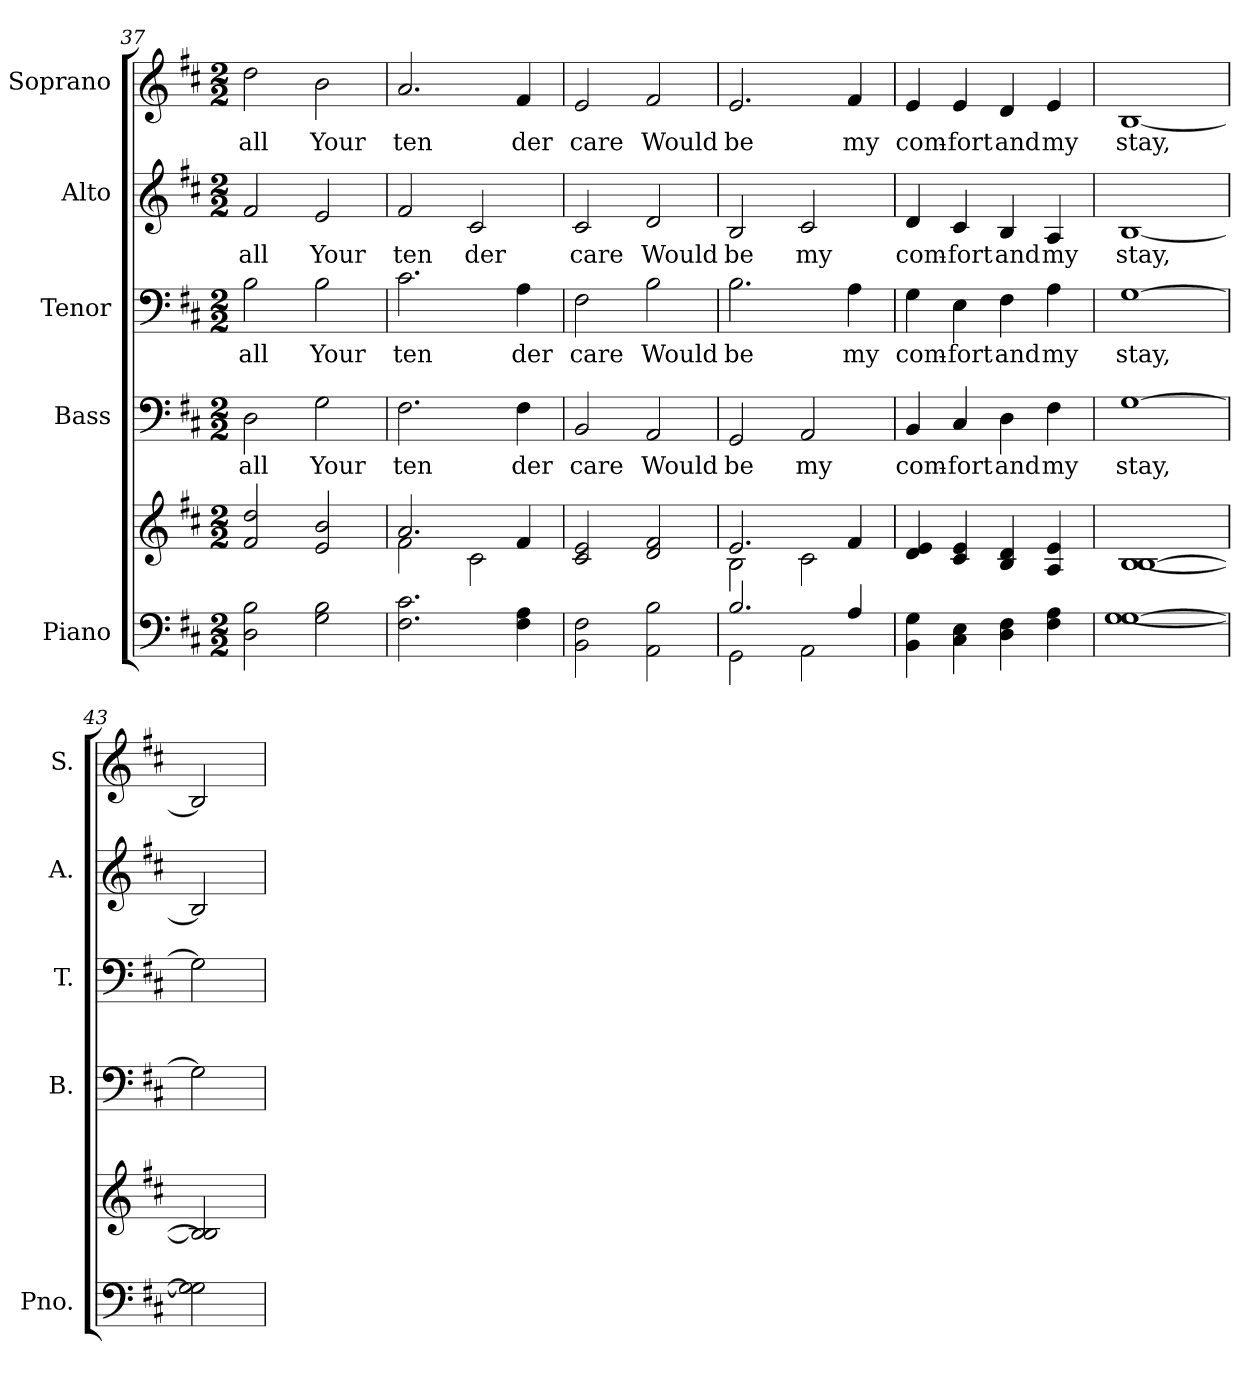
**kern	**kern	**kern	**text	**kern	**text	**kern	**text	**kern	**text
*part5	*part5	*part4	*part4	*part3	*part3	*part2	*part2	*part1	*part1
*staff6	*staff5	*staff4	*staff4	*staff3	*staff3	*staff2	*staff2	*staff1	*staff1
*I"Piano	*	*I"Bass	*	*I"Tenor	*	*I"Alto	*	*I"Soprano	*
*I'Pno.	*	*I'B.	*	*I'T.	*	*I'A.	*	*I'S.	*
*clefF4	*clefG2	*clefF4	*	*clefF4	*	*clefG2	*	*clefG2	*
*k[f#c#]	*k[f#c#]	*k[f#c#]	*	*k[f#c#]	*	*k[f#c#]	*	*k[f#c#]	*
*D:	*D:	*D:	*	*D:	*	*D:	*	*D:	*
*M2/2	*M2/2	*M2/2	*	*M2/2	*	*M2/2	*	*M2/2	*
=37	=37	=37	=37	=37	=37	=37	=37	=37	=37
!	!	!	!LO:LY:b:color=#000000	!	!	!	!	!	!
!	!	!	!	!	!LO:LY:b:color=#000000	!	!	!	!
!	!	!	!	!	!	!	!LO:LY:b:color=#000000	!	!
!	!	!	!	!	!	!	!	!	!LO:LY:b:color=#000000
2Di\ 2Bi	2f#i/ 2ddi	2Di\	all	2Bi\	all	2f#i/	all	2ddi\	all
!	!	!	!LO:LY:b:color=#000000	!	!	!	!	!	!
!	!	!	!	!	!LO:LY:b:color=#000000	!	!	!	!
!	!	!	!	!	!	!	!LO:LY:b:color=#000000	!	!
!	!	!	!	!	!	!	!	!	!LO:LY:b:color=#000000
2Gi\ 2Bi	2ei/ 2bi	2Gi\	Your	2Bi\	Your	2ei/	Your	2bi\	Your
=38	=38	=38	=38	=38	=38	=38	=38	=38	=38
*	*^	*	*	*	*	*	*	*	*
!	!	!	!	!LO:LY:b:color=#000000	!	!	!	!	!	!
!	!	!	!	!	!	!LO:LY:b:color=#000000	!	!	!	!
!	!	!	!	!	!	!	!	!LO:LY:b:color=#000000	!	!
!	!	!	!	!	!	!	!	!	!	!LO:LY:b:color=#000000
2.F#i\ 2.c#i	2.ai/	2f#i\	2.F#i\	ten	2.c#i\	ten	2f#i/	ten	2.ai/	ten
!	!	!	!	!	!	!	!	!LO:LY:b:color=#000000	!	!
.	.	2c#i\	.	.	.	.	2c#i/	der	.	.
!	!	!	!	!LO:LY:b:color=#000000	!	!	!	!	!	!
!	!	!	!	!	!	!LO:LY:b:color=#000000	!	!	!	!
!	!	!	!	!	!	!	!	!	!	!LO:LY:b:color=#000000
4F#i\ 4Ai	4f#i/	.	4F#i\	der	4Ai\	der	.	.	4f#i/	der
*	*v	*v	*	*	*	*	*	*	*	*
!!LO:PB:g=z
=39	=39	=39	=39	=39	=39	=39	=39	=39	=39
!	!	!	!LO:LY:b:color=#000000	!	!	!	!	!	!
!	!	!	!	!	!LO:LY:b:color=#000000	!	!	!	!
!	!	!	!	!	!	!	!LO:LY:b:color=#000000	!	!
!	!	!	!	!	!	!	!	!	!LO:LY:b:color=#000000
2BBi\ 2F#i	2c#i/ 2ei	2BBi/	care	2F#i\	care	2c#i/	care	2ei/	care
!	!	!	!LO:LY:b:color=#000000	!	!	!	!	!	!
!	!	!	!	!	!LO:LY:b:color=#000000	!	!	!	!
!	!	!	!	!	!	!	!LO:LY:b:color=#000000	!	!
!	!	!	!	!	!	!	!	!	!LO:LY:b:color=#000000
2AAi\ 2Bi	2di/ 2f#i	2AAi/	Would	2Bi\	Would	2di/	Would	2f#i/	Would
=40	=40	=40	=40	=40	=40	=40	=40	=40	=40
*^	*^	*	*	*	*	*	*	*	*
!	!	!	!	!	!LO:LY:b:color=#000000	!	!	!	!	!	!
!	!	!	!	!	!	!	!LO:LY:b:color=#000000	!	!	!	!
!	!	!	!	!	!	!	!	!	!LO:LY:b:color=#000000	!	!
!	!	!	!	!	!	!	!	!	!	!	!LO:LY:b:color=#000000
2.Bi/	2GGi\	2.ei/	2Bi\	2GGi/	be	2.Bi\	be	2Bi/	be	2.ei/	be
!	!	!	!	!	!LO:LY:b:color=#000000	!	!	!	!	!	!
!	!	!	!	!	!	!	!	!	!LO:LY:b:color=#000000	!	!
.	2AAi\	.	2c#i\	2AAi/	my	.	.	2c#i/	my	.	.
!	!	!	!	!	!	!	!LO:LY:b:color=#000000	!	!	!	!
!	!	!	!	!	!	!	!	!	!	!	!LO:LY:b:color=#000000
4Ai/	.	4f#i/	.	.	.	4Ai\	my	.	.	4f#i/	my
*v	*v	*	*	*	*	*	*	*	*	*	*
*	*v	*v	*	*	*	*	*	*	*	*
=41	=41	=41	=41	=41	=41	=41	=41	=41	=41
!	!	!	!LO:LY:b:color=#000000	!	!	!	!	!	!
!	!	!	!	!	!LO:LY:b:color=#000000	!	!	!	!
!	!	!	!	!	!	!	!LO:LY:b:color=#000000	!	!
!	!	!	!	!	!	!	!	!	!LO:LY:b:color=#000000
4BBi\ 4Gi	4di/ 4ei	4BBi/	com-	4Gi\	com-	4di/	com-	4ei/	com-
!	!	!	!LO:LY:b:color=#000000	!	!	!	!	!	!
!	!	!	!	!	!LO:LY:b:color=#000000	!	!	!	!
!	!	!	!	!	!	!	!LO:LY:b:color=#000000	!	!
!	!	!	!	!	!	!	!	!	!LO:LY:b:color=#000000
4C#i\ 4Ei	4c#i/ 4ei	4C#i/	-fort	4Ei\	-fort	4c#i/	-fort	4ei/	-fort
!	!	!	!LO:LY:b:color=#000000	!	!	!	!	!	!
!	!	!	!	!	!LO:LY:b:color=#000000	!	!	!	!
!	!	!	!	!	!	!	!LO:LY:b:color=#000000	!	!
!	!	!	!	!	!	!	!	!	!LO:LY:b:color=#000000
4Di\ 4F#i	4Bi/ 4di	4Di\	and	4F#i\	and	4Bi/	and	4di/	and
!	!	!	!LO:LY:b:color=#000000	!	!	!	!	!	!
!	!	!	!	!	!LO:LY:b:color=#000000	!	!	!	!
!	!	!	!	!	!	!	!LO:LY:b:color=#000000	!	!
!	!	!	!	!	!	!	!	!	!LO:LY:b:color=#000000
4F#i\ 4Ai	4Ai/ 4ei	4F#i\	my	4Ai\	my	4Ai/	my	4ei/	my
=42	=42	=42	=42	=42	=42	=42	=42	=42	=42
!	!	!	!LO:LY:b:color=#000000	!	!	!	!	!	!
!	!	!	!	!	!LO:LY:b:color=#000000	!	!	!	!
!	!	!	!	!	!	!	!LO:LY:b:color=#000000	!	!
!	!	!	!	!	!	!	!	!	!LO:LY:b:color=#000000
[1Gi [1Gi	[1Bi [1Bi	[1Gi	stay,	[1Gi	stay,	[1Bi	stay,	[1Bi	stay,
=43	=43	=43	=43	=43	=43	=43	=43	=43	=43
2Gi] 2Gi]	2Bi] 2Bi]	2Gi]	.	2Gi]	.	2Bi]	.	2Bi]	.
=	=	=	=	=	=	=	=	=	=
*-	*-	*-	*-	*-	*-	*-	*-	*-	*-
